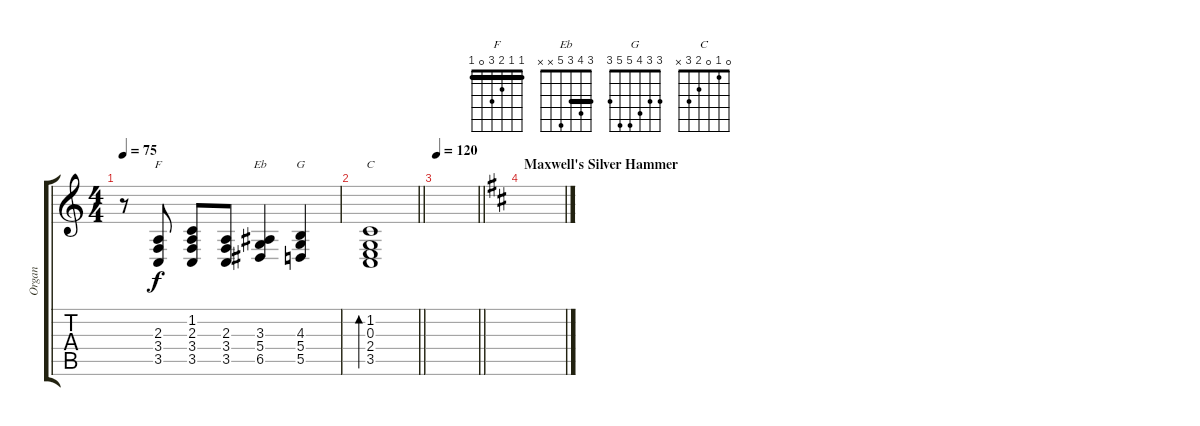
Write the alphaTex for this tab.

\track ("Organ" "Organ") {instrument drawbarorgan}
\staff {score tabs}
\tuning (E4 B3 G3 D3 A2 E2) {hide}
\chord ("F" 1 1 2 3 0 1) {barre 1}
\chord ("Eb" 3 4 3 5 x x) {barre 3}
\chord ("G" 3 3 4 5 5 3) {barre 0}
\chord ("C" 0 1 0 2 3 x)
\ts (4 4)
\tempo 75
\clef g2
\ks c
r.8{dy f} (2.3 3.4 3.5).8{ch "F"} (1.2 2.3 3.4 3.5).8 (2.3 3.4 3.5).8 (3.3 5.4 6.5).4{ch "Eb"} (4.3 5.4 5.5).4{ch "G"} |
\barLineRight lightlight
(1.2 0.3 2.4 3.5).1{bd 60 ch "C"} |
\tempo 120
\barLineRight lightlight
|
\section ("" "Maxwell's Silver Hammer")
\ks d
